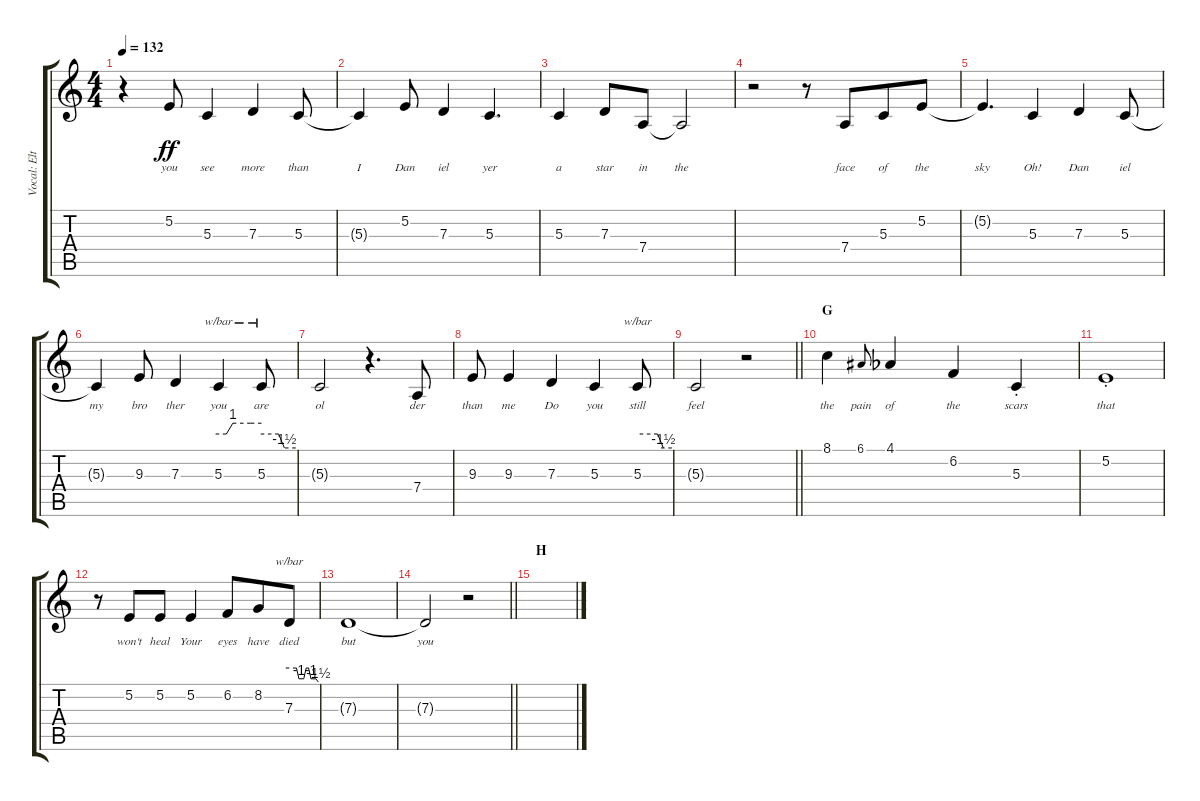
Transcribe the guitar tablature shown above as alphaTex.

\track ("Vocal: Elton John" "Vocal: Elt") {instrument lead2sawtooth}
\staff {score tabs}
\tuning (E4 B3 G3 D3 A2 E2) {hide}
\ts (4 4)
\tempo 132
\clef g2
\ks c
r.4{dy ff} 5.2.8{lyrics (0 "you") lyrics (1 "") lyrics (2 "") lyrics (3 "") lyrics (4 "")} 5.3.4{lyrics (0 "see") lyrics (1 "") lyrics (2 "") lyrics (3 "") lyrics (4 "")} 7.3.4{lyrics (0 "more") lyrics (1 "") lyrics (2 "") lyrics (3 "") lyrics (4 "")} 5.3.8{lyrics (0 "than") lyrics (1 "") lyrics (2 "") lyrics (3 "") lyrics (4 "")} |
5.3{t}.4{lyrics (0 "I") lyrics (1 "") lyrics (2 "") lyrics (3 "") lyrics (4 "")} 5.2.8{lyrics (0 "Dan") lyrics (1 "") lyrics (2 "") lyrics (3 "") lyrics (4 "")} 7.3.4{lyrics (0 "iel") lyrics (1 "") lyrics (2 "") lyrics (3 "") lyrics (4 "")} 5.3.4{d lyrics (0 "yer") lyrics (1 "") lyrics (2 "") lyrics (3 "") lyrics (4 "")} |
5.3.4{lyrics (0 "a") lyrics (1 "") lyrics (2 "") lyrics (3 "") lyrics (4 "")} 7.3.8{lyrics (0 "star") lyrics (1 "") lyrics (2 "") lyrics (3 "") lyrics (4 "")} 7.4.8{lyrics (0 "in") lyrics (1 "") lyrics (2 "") lyrics (3 "") lyrics (4 "")} 7.4{t}.2{lyrics (0 "the") lyrics (1 "") lyrics (2 "") lyrics (3 "") lyrics (4 "")} |
r.2 r.8 7.4.8{lyrics (0 "face") lyrics (1 "") lyrics (2 "") lyrics (3 "") lyrics (4 "") beam merge} 5.3.8{lyrics (0 "of") lyrics (1 "") lyrics (2 "") lyrics (3 "") lyrics (4 "")} 5.2.8{lyrics (0 "the") lyrics (1 "") lyrics (2 "") lyrics (3 "") lyrics (4 "")} |
5.2{t}.4{d lyrics (0 "sky") lyrics (1 "") lyrics (2 "") lyrics (3 "") lyrics (4 "")} 5.3.4{lyrics (0 "Oh!") lyrics (1 "") lyrics (2 "") lyrics (3 "") lyrics (4 "")} 7.3.4{lyrics (0 "Dan") lyrics (1 "") lyrics (2 "") lyrics (3 "") lyrics (4 "")} 5.3.8{lyrics (0 "iel") lyrics (1 "") lyrics (2 "") lyrics (3 "") lyrics (4 "")} |
5.3{t}.4{lyrics (0 "my") lyrics (1 "") lyrics (2 "") lyrics (3 "") lyrics (4 "")} 9.3.8{lyrics (0 "bro") lyrics (1 "") lyrics (2 "") lyrics (3 "") lyrics (4 "")} 7.3.4{lyrics (0 "ther") lyrics (1 "") lyrics (2 "") lyrics (3 "") lyrics (4 "")} 5.3.4{tbe (custom default 0 0 11 0 20 4 45 4 60 4) lyrics (0 "you") lyrics (1 "") lyrics (2 "") lyrics (3 "") lyrics (4 "")} 5.3.8{tbe (custom default 0 0 30 0 40 -6 60 -6) lyrics (0 "are") lyrics (1 "") lyrics (2 "") lyrics (3 "") lyrics (4 "")} |
5.3{t}.2{lyrics (0 "ol") lyrics (1 "") lyrics (2 "") lyrics (3 "") lyrics (4 "")} r.4{d} 7.4.8{lyrics (0 "der") lyrics (1 "") lyrics (2 "") lyrics (3 "") lyrics (4 "")} |
9.3.8{lyrics (0 "than") lyrics (1 "") lyrics (2 "") lyrics (3 "") lyrics (4 "")} 9.3.4{lyrics (0 "me") lyrics (1 "") lyrics (2 "") lyrics (3 "") lyrics (4 "")} 7.3.4{lyrics (0 "Do") lyrics (1 "") lyrics (2 "") lyrics (3 "") lyrics (4 "")} 5.3.4{lyrics (0 "you") lyrics (1 "") lyrics (2 "") lyrics (3 "") lyrics (4 "")} 5.3.8{tbe (custom default 0 0 35 0 45 -6 60 -6) lyrics (0 "still") lyrics (1 "") lyrics (2 "") lyrics (3 "") lyrics (4 "")} |
\barLineRight lightlight
5.3{t}.2{lyrics (0 "feel") lyrics (1 "") lyrics (2 "") lyrics (3 "") lyrics (4 "")} r.2 |
\section ("" "G")
8.1.4{lyrics (0 "the") lyrics (1 "") lyrics (2 "") lyrics (3 "") lyrics (4 "")} 6.1.8{lyrics (0 "pain") lyrics (1 "") lyrics (2 "") lyrics (3 "") lyrics (4 "") gr onbeat} 4.1{acc b}.4{lyrics (0 "of") lyrics (1 "") lyrics (2 "") lyrics (3 "") lyrics (4 "")} 6.2.4{lyrics (0 "the") lyrics (1 "") lyrics (2 "") lyrics (3 "") lyrics (4 "")} 5.3{st}.4{lyrics (0 "scars") lyrics (1 "") lyrics (2 "") lyrics (3 "") lyrics (4 "")} |
5.2{st}.1{lyrics (0 "that") lyrics (1 "") lyrics (2 "") lyrics (3 "") lyrics (4 "")} |
r.8 5.2.8{lyrics (0 "won't") lyrics (1 "") lyrics (2 "") lyrics (3 "") lyrics (4 "") beam merge} 5.2.8{lyrics (0 "heal") lyrics (1 "") lyrics (2 "") lyrics (3 "") lyrics (4 "")} 5.2.4{lyrics (0 "Your") lyrics (1 "") lyrics (2 "") lyrics (3 "") lyrics (4 "")} 6.2.8{lyrics (0 "eyes") lyrics (1 "") lyrics (2 "") lyrics (3 "") lyrics (4 "") beam merge} 8.2.8{lyrics (0 "have") lyrics (1 "") lyrics (2 "") lyrics (3 "") lyrics (4 "")} 7.3.8{tbe (custom default 0 0 15 0 20 -4 30 -4 35 0 40 0 45 -4 55 -4 60 -6) lyrics (0 "died") lyrics (1 "") lyrics (2 "") lyrics (3 "") lyrics (4 "")} |
7.3{t}.1{lyrics (0 "but") lyrics (1 "") lyrics (2 "") lyrics (3 "") lyrics (4 "")} |
\barLineRight lightlight
7.3{t}.2{lyrics (0 "you") lyrics (1 "") lyrics (2 "") lyrics (3 "") lyrics (4 "")} r.2 |
\section ("" "H")
